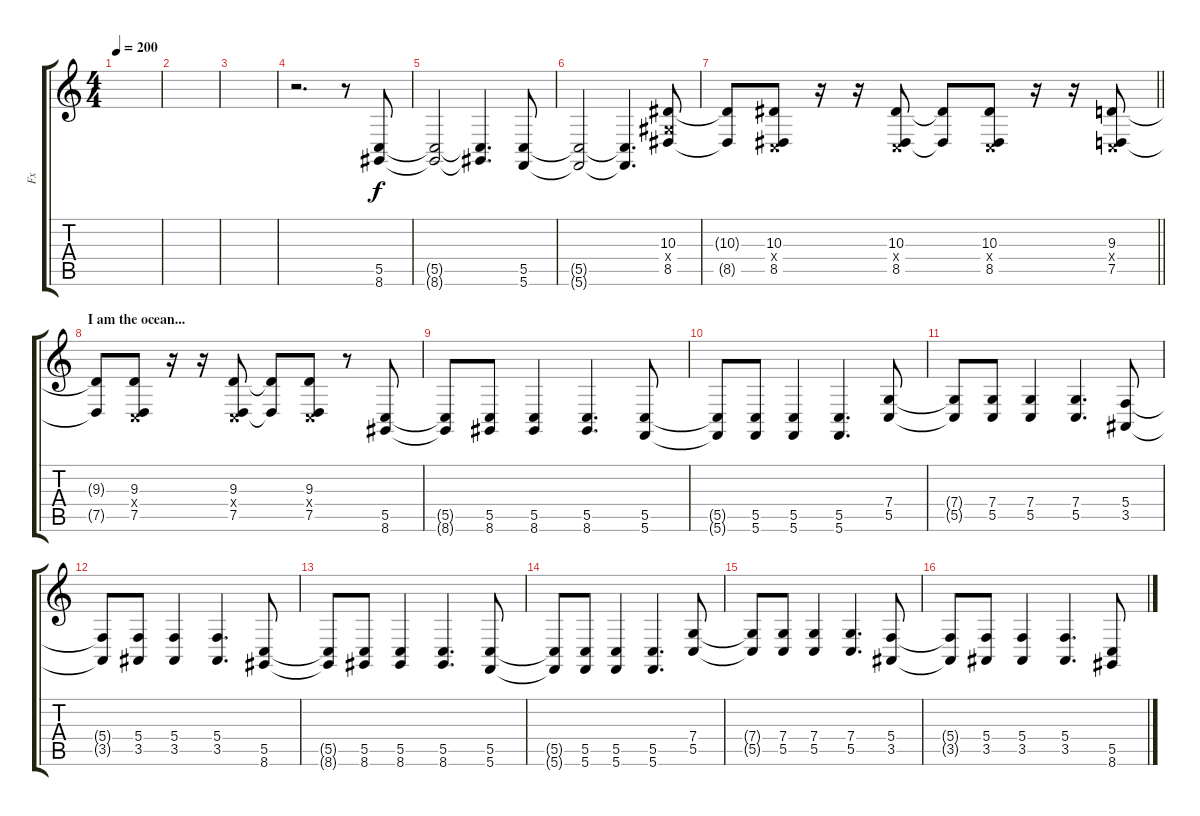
\track ("Fx" "Fx") {instrument pad7halo}
\staff {score tabs}
\tuning (D4 A3 F3 C3 G2 C2) {hide}
\ts (4 4)
\tempo 200
\clef g2
\ks c
|
|
|
r.2{d} r.8 (5.5 8.6).8 |
(5.5{t} 8.6{t}).2 (5.5{t} 8.6{t}).4{d} (5.5 5.6).8 |
(5.5{t} 5.6{t}).2 (5.5{t} 5.6{t}).4{d} (10.3 8.4{x} 8.5).8 |
\barLineRight lightlight
(10.3{t} 8.5{t}).8 (10.3 0.4{x} 8.5).8 r.16 r.16 (10.3 0.4{x} 8.5).8 (10.3{t} 8.5{t}).8 (10.3 0.4{x} 8.5).8 r.16 r.16 (9.3 0.4{x} 7.5).8 |
\section ("" "I am the ocean...")
(9.3{t} 7.5{t}).8 (9.3 0.4{x} 7.5).8 r.16 r.16 (9.3 0.4{x} 7.5).8 (9.3{t} 7.5{t}).8 (9.3 0.4{x} 7.5).8 r.8 (5.5 8.6).8 |
(5.5{t} 8.6{t}).8 (5.5 8.6).8 (5.5 8.6).4 (5.5 8.6).4{d} (5.5 5.6).8 |
(5.5{t} 5.6{t}).8 (5.5 5.6).8 (5.5 5.6).4 (5.5 5.6).4{d} (7.4 5.5).8 |
(7.4{t} 5.5{t}).8 (7.4 5.5).8 (7.4 5.5).4 (7.4 5.5).4{d} (5.4 3.5).8 |
(5.4{t} 3.5{t}).8 (5.4 3.5).8 (5.4 3.5).4 (5.4 3.5).4{d} (5.5 8.6).8 |
(5.5{t} 8.6{t}).8 (5.5 8.6).8 (5.5 8.6).4 (5.5 8.6).4{d} (5.5 5.6).8 |
(5.5{t} 5.6{t}).8 (5.5 5.6).8 (5.5 5.6).4 (5.5 5.6).4{d} (7.4 5.5).8 |
(7.4{t} 5.5{t}).8 (7.4 5.5).8 (7.4 5.5).4 (7.4 5.5).4{d} (5.4 3.5).8 |
(5.4{t} 3.5{t}).8 (5.4 3.5).8 (5.4 3.5).4 (5.4 3.5).4{d} (5.5 8.6).8
